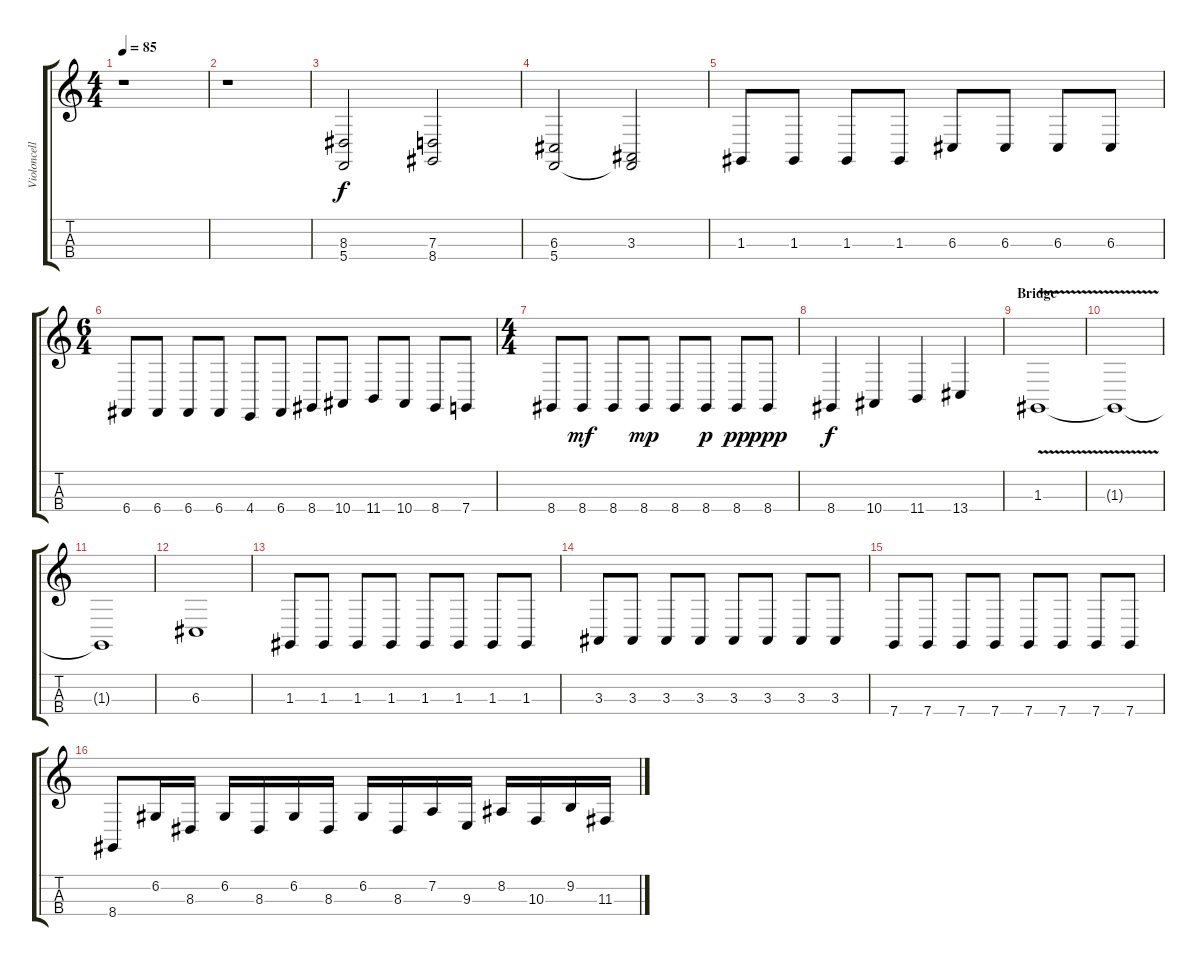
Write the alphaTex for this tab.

\track ("Violoncello" "Violoncell") {instrument cello}
\staff {score tabs}
\tuning (A3 D3 G2 C2) {hide}
\ts (4 4)
\tempo 85
\clef g2
\ks c
r.1{dy f} |
r.1 |
(8.3 5.4).2 (7.3 8.4).2 |
(6.3 5.4).2 (3.3 5.4{t}).2 |
1.3.8 1.3.8 1.3.8 1.3.8 6.3.8 6.3.8 6.3.8 6.3.8 |
\ts (6 4)
6.4.8 6.4.8 6.4.8 6.4.8 4.4.8 6.4.8 8.4.8 10.4.8 11.4.8 10.4.8 8.4.8 7.4.8 |
\ts (4 4)
8.4.8 8.4.8{dy mf} 8.4.8 8.4.8{dy mp} 8.4.8 8.4.8{dy p} 8.4.8{dy pp} 8.4.8{dy ppp} |
8.4.4{dy f} 10.4.4 11.4.4 13.4.4 |
\section ("" "Bridge")
1.3{v}.1 |
1.3{t}.1 |
1.3{t}.1 |
6.3.1 |
1.3.8 1.3.8 1.3.8 1.3.8 1.3.8 1.3.8 1.3.8 1.3.8 |
3.3.8 3.3.8 3.3.8 3.3.8 3.3.8 3.3.8 3.3.8 3.3.8 |
7.4.8 7.4.8 7.4.8 7.4.8 7.4.8 7.4.8 7.4.8 7.4.8 |
8.4.8 6.2.16 8.3.16 6.2.16 8.3.16 6.2.16 8.3.16 6.2.16 8.3.16 7.2.16 9.3.16 8.2.16 10.3.16 9.2.16 11.3.16
